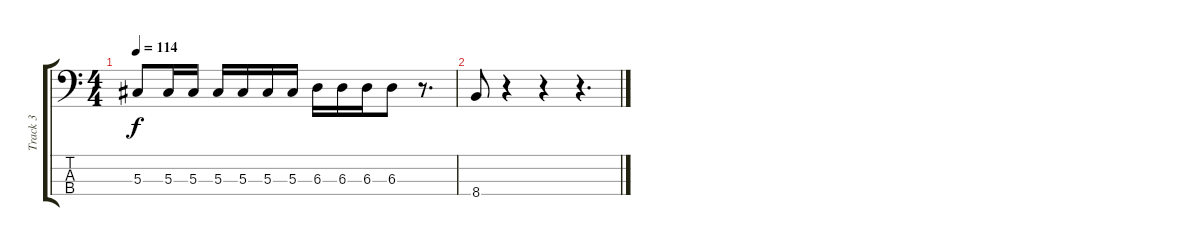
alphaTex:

\track ("Track 3" "Track 3") {instrument electricbasspick}
\staff {score tabs}
\tuning (Gb2 Db2 Ab1 Eb1) {hide}
\ts (4 4)
\tempo 114
\clef f4
\ks c
5.3.8{dy f} 5.3.16 5.3.16 5.3.16 5.3.16 5.3.16 5.3.16 6.3.16 6.3.16 6.3.16 6.3.8 r.8{d} |
8.4.8 r.4 r.4 r.4{d}
